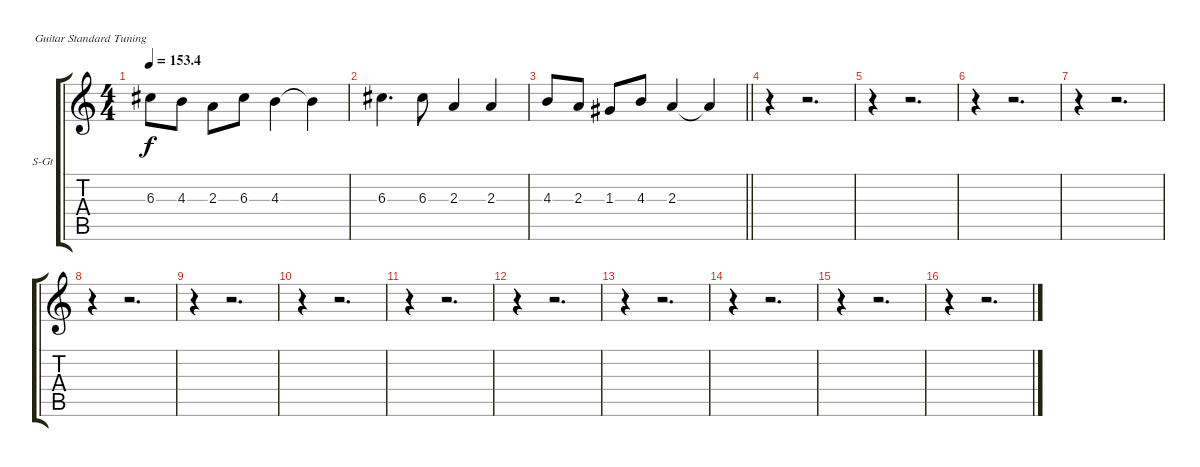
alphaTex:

\bracketExtendMode groupsimilarinstruments
\firstSystemTrackNameOrientation horizontal
\otherSystemsTrackNameOrientation horizontal
\track ("trumpet" "S-Gt") {instrument tuba}
\staff {score tabs}
\tuning (E4 B3 G3 D3 A2 E2)
\displaytranspose 12
\ts (4 4)
\tempo
153.4
\accidentals auto
\clef g2
\ottava regular
\simile none
\ks c
6.3.8{dy f} 4.3.8 2.3.8 6.3.8 4.3.4 4.3{t}.4 |
6.3.4{d} 6.3.8 2.3.4 2.3.4 |
\barLineRight lightlight
4.3.8 2.3.8 1.3.8 4.3.8 2.3.4 2.3{t}.4 |
r.4 r.2{d} |
r.4 r.2{d} |
r.4 r.2{d} |
r.4 r.2{d} |
r.4 r.2{d} |
r.4 r.2{d} |
r.4 r.2{d} |
r.4 r.2{d} |
r.4 r.2{d} |
r.4 r.2{d} |
r.4 r.2{d} |
r.4 r.2{d} |
r.4 r.2{d}
